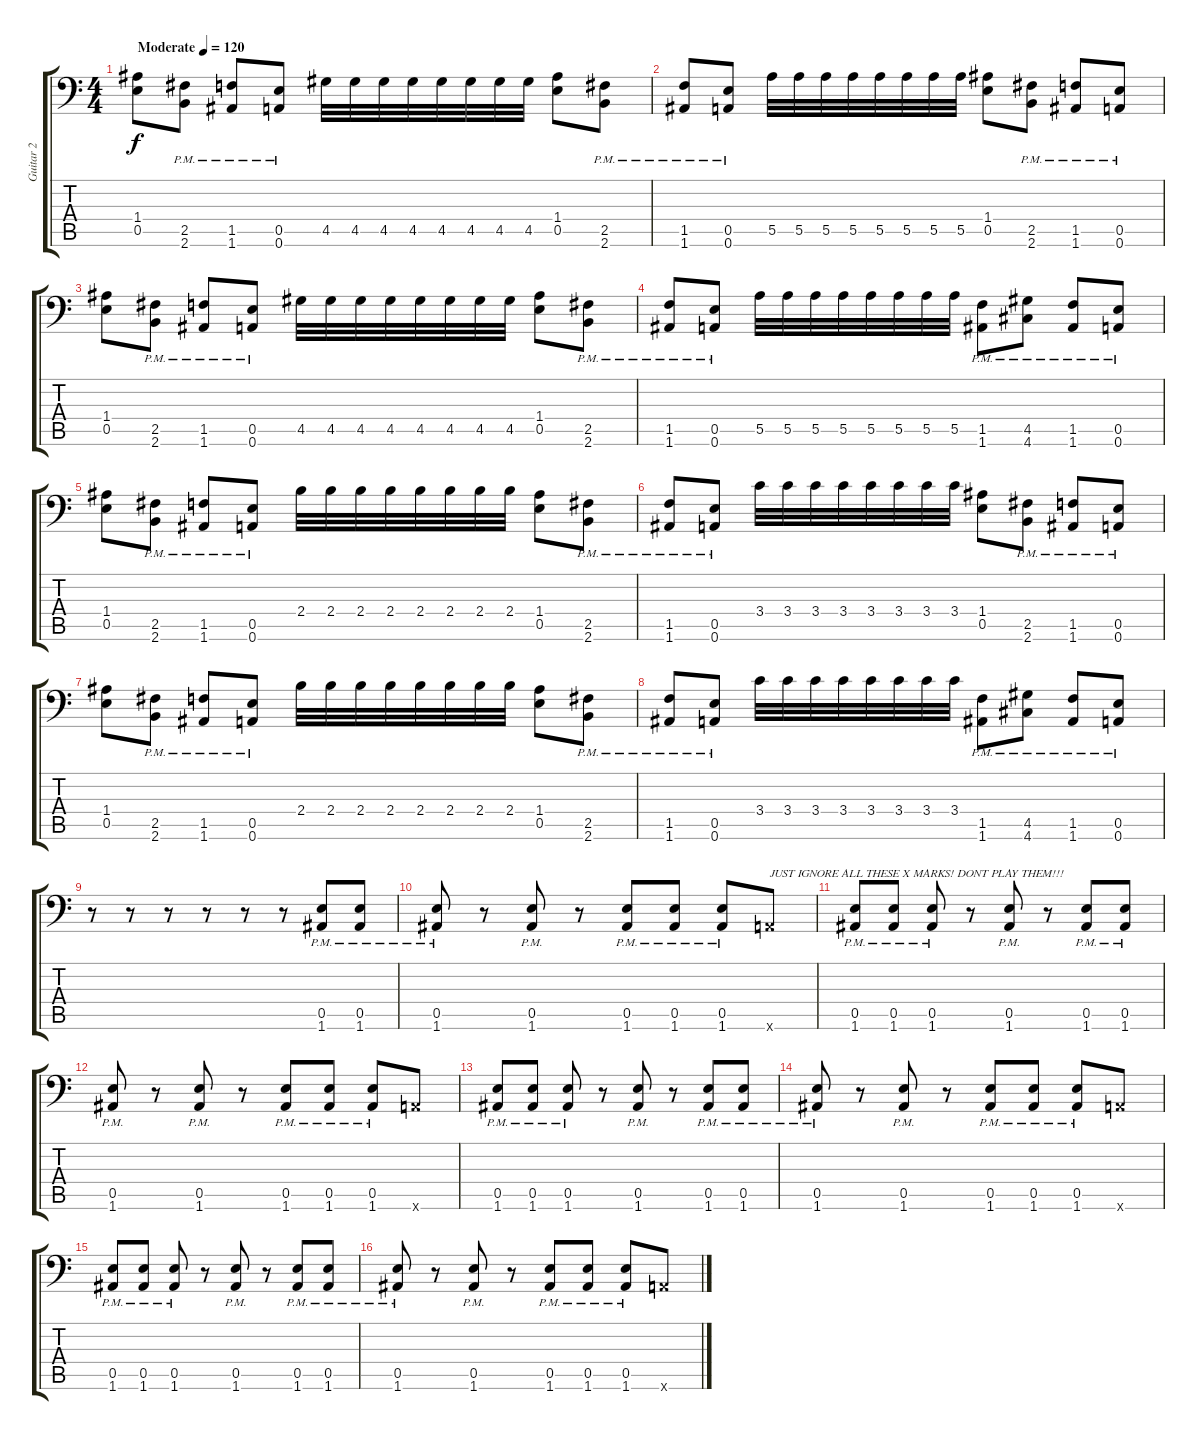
\track ("Guitar 2" "Guitar 2") {instrument distortionguitar}
\staff {score tabs}
\tuning (B3 Gb3 D3 A2 E2 A1) {hide}
\ts (4 4)
\tempo (120 "Moderate")
\clef f4
\ks c
(1.4 0.5).8{dy f instrument distortionguitar} (2.5{pm} 2.6{pm}).8 (1.5{pm} 1.6{pm}).8 (0.5{pm} 0.6{pm}).8 4.5.32 4.5.32 4.5.32 4.5.32 4.5.32 4.5.32 4.5.32 4.5.32 (1.4 0.5).8 (2.5{pm} 2.6{pm}).8 |
(1.5{pm} 1.6{pm}).8 (0.5{pm} 0.6{pm}).8 5.5.32 5.5.32 5.5.32 5.5.32 5.5.32 5.5.32 5.5.32 5.5.32 (1.4 0.5).8 (2.5{pm} 2.6{pm}).8 (1.5{pm} 1.6{pm}).8 (0.5{pm} 0.6{pm}).8 |
(1.4 0.5).8 (2.5{pm} 2.6{pm}).8 (1.5{pm} 1.6{pm}).8 (0.5{pm} 0.6{pm}).8 4.5.32 4.5.32 4.5.32 4.5.32 4.5.32 4.5.32 4.5.32 4.5.32 (1.4 0.5).8 (2.5{pm} 2.6{pm}).8 |
(1.5{pm} 1.6{pm}).8 (0.5{pm} 0.6{pm}).8 5.5.32 5.5.32 5.5.32 5.5.32 5.5.32 5.5.32 5.5.32 5.5.32 (1.5{pm} 1.6{pm}).8 (4.5{pm} 4.6{pm}).8 (1.5{pm} 1.6{pm}).8 (0.5{pm} 0.6{pm}).8 |
(1.4 0.5).8 (2.5{pm} 2.6{pm}).8 (1.5{pm} 1.6{pm}).8 (0.5{pm} 0.6{pm}).8 2.4.32 2.4.32 2.4.32 2.4.32 2.4.32 2.4.32 2.4.32 2.4.32 (1.4 0.5).8 (2.5{pm} 2.6{pm}).8 |
(1.5{pm} 1.6{pm}).8 (0.5{pm} 0.6{pm}).8 3.4.32 3.4.32 3.4.32 3.4.32 3.4.32 3.4.32 3.4.32 3.4.32 (1.4 0.5).8 (2.5{pm} 2.6{pm}).8 (1.5{pm} 1.6{pm}).8 (0.5{pm} 0.6{pm}).8 |
(1.4 0.5).8 (2.5{pm} 2.6{pm}).8 (1.5{pm} 1.6{pm}).8 (0.5{pm} 0.6{pm}).8 2.4.32 2.4.32 2.4.32 2.4.32 2.4.32 2.4.32 2.4.32 2.4.32 (1.4 0.5).8 (2.5{pm} 2.6{pm}).8 |
(1.5{pm} 1.6{pm}).8 (0.5{pm} 0.6{pm}).8 3.4.32 3.4.32 3.4.32 3.4.32 3.4.32 3.4.32 3.4.32 3.4.32 (1.5{pm} 1.6{pm}).8 (4.5{pm} 4.6{pm}).8 (1.5{pm} 1.6{pm}).8 (0.5{pm} 0.6{pm}).8 |
r.8 r.8 r.8 r.8 r.8 r.8 (0.5{pm} 1.6{pm}).8 (0.5{pm} 1.6{pm}).8 |
(0.5{pm} 1.6{pm}).8 r.8 (0.5{pm} 1.6{pm}).8 r.8 (0.5{pm} 1.6{pm}).8 (0.5{pm} 1.6{pm}).8 (0.5{pm} 1.6{pm}).8 0.6{x}.8{txt "JUST IGNORE ALL THESE X MARKS! DONT PLAY THEM!!!"} |
(0.5{pm} 1.6{pm}).8 (0.5{pm} 1.6{pm}).8 (0.5{pm} 1.6{pm}).8 r.8 (0.5{pm} 1.6{pm}).8 r.8 (0.5{pm} 1.6{pm}).8 (0.5{pm} 1.6{pm}).8 |
(0.5{pm} 1.6{pm}).8 r.8 (0.5{pm} 1.6{pm}).8 r.8 (0.5{pm} 1.6{pm}).8 (0.5{pm} 1.6{pm}).8 (0.5{pm} 1.6{pm}).8 0.6{x}.8 |
(0.5{pm} 1.6{pm}).8 (0.5{pm} 1.6{pm}).8 (0.5{pm} 1.6{pm}).8 r.8 (0.5{pm} 1.6{pm}).8 r.8 (0.5{pm} 1.6{pm}).8 (0.5{pm} 1.6{pm}).8 |
(0.5{pm} 1.6{pm}).8 r.8 (0.5{pm} 1.6{pm}).8 r.8 (0.5{pm} 1.6{pm}).8 (0.5{pm} 1.6{pm}).8 (0.5{pm} 1.6{pm}).8 0.6{x}.8 |
(0.5{pm} 1.6{pm}).8 (0.5{pm} 1.6{pm}).8 (0.5{pm} 1.6{pm}).8 r.8 (0.5{pm} 1.6{pm}).8 r.8 (0.5{pm} 1.6{pm}).8 (0.5{pm} 1.6{pm}).8 |
(0.5{pm} 1.6{pm}).8 r.8 (0.5{pm} 1.6{pm}).8 r.8 (0.5{pm} 1.6{pm}).8 (0.5{pm} 1.6{pm}).8 (0.5{pm} 1.6{pm}).8 0.6{x}.8
